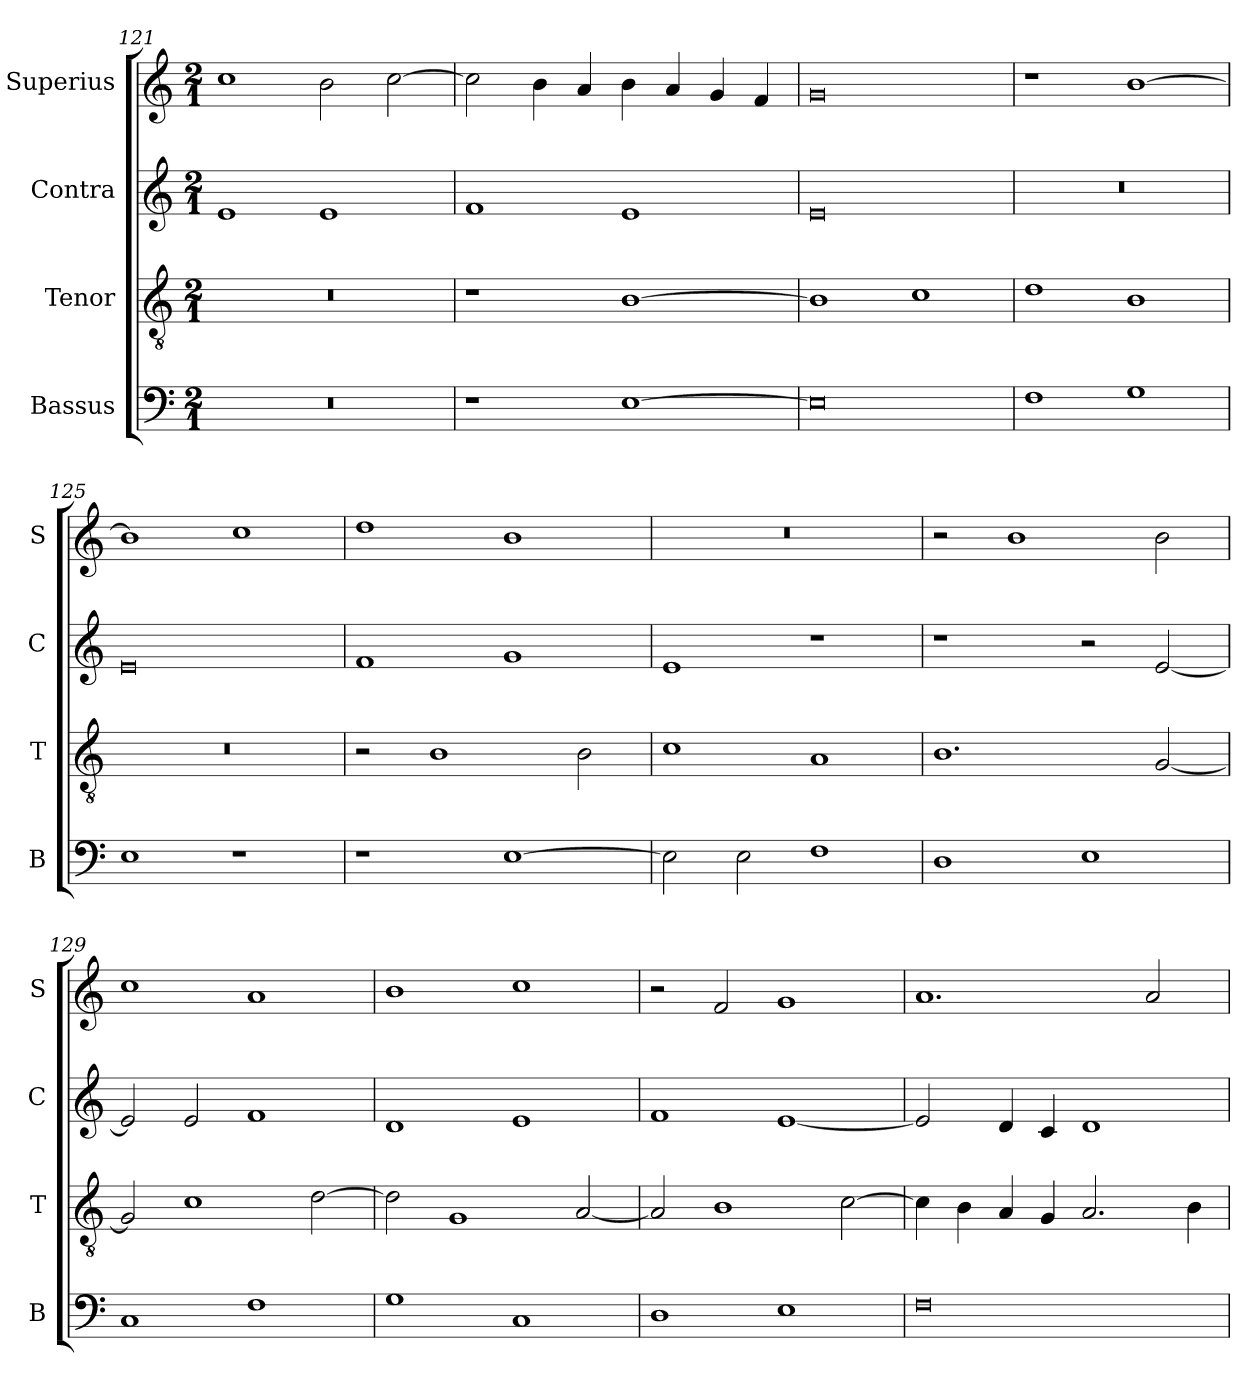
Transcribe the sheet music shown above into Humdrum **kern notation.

**kern	**kern	**kern	**kern
*part4	*part3	*part2	*part1
*staff4	*staff3	*staff2	*staff1
*I"Bassus	*I"Tenor	*I"Contra	*I"Superius
*I'B	*I'T	*I'C	*I'S
*clefF4	*clefGv2	*clefG2	*clefG2
*k[]	*k[]	*k[]	*k[]
*M2/1	*M2/1	*M2/1	*M2/1
=121	=121	=121	=121
0r	0r	1e	1cc
.	.	1e	2b\
.	.	.	[2cc\
=122	=122	=122	=122
1r	1r	1f	2cc\]
.	.	.	4b\
.	.	.	4a/
[1E	[1B	1e	4b\
.	.	.	4a/
.	.	.	4g/
.	.	.	4f/
=123	=123	=123	=123
0E]	1B]	0e	0g
.	1c	.	.
=124	=124	=124	=124
1F	1d	0r	1r
1G	1B	.	[1b
=125	=125	=125	=125
1E	0r	0e	1b]
1r	.	.	1cc
=126	=126	=126	=126
1r	2r	1f	1dd
.	1B	.	.
[1E	.	1g	1b
.	2B\	.	.
=127	=127	=127	=127
2E\]	1c	1e	0r
2E\	.	.	.
1F	1A	1r	.
=128	=128	=128	=128
1D	1.B	1r	2r
.	.	.	1b
1E	.	2r	.
.	[2G/	[2e/	2b\
=129	=129	=129	=129
1C	2G/]	2e/]	1cc
.	1c	2e/	.
1F	.	1f	1a
.	[2d\	.	.
=130	=130	=130	=130
1G	2d\]	1d	1b
.	1G	.	.
1C	.	1e	1cc
.	[2A/	.	.
=131	=131	=131	=131
1D	2A/]	1f	2r
.	1B	.	2f/
1E	.	[1e	1g
.	[2c\	.	.
=132	=132	=132	=132
0F	4c\]	2e/]	1.a
.	4B\	.	.
.	4A/	4d/	.
.	4G/	4c/	.
.	2.A/	1d	.
.	.	.	2a/
.	4B\	.	.
=	=	=	=
*-	*-	*-	*-
